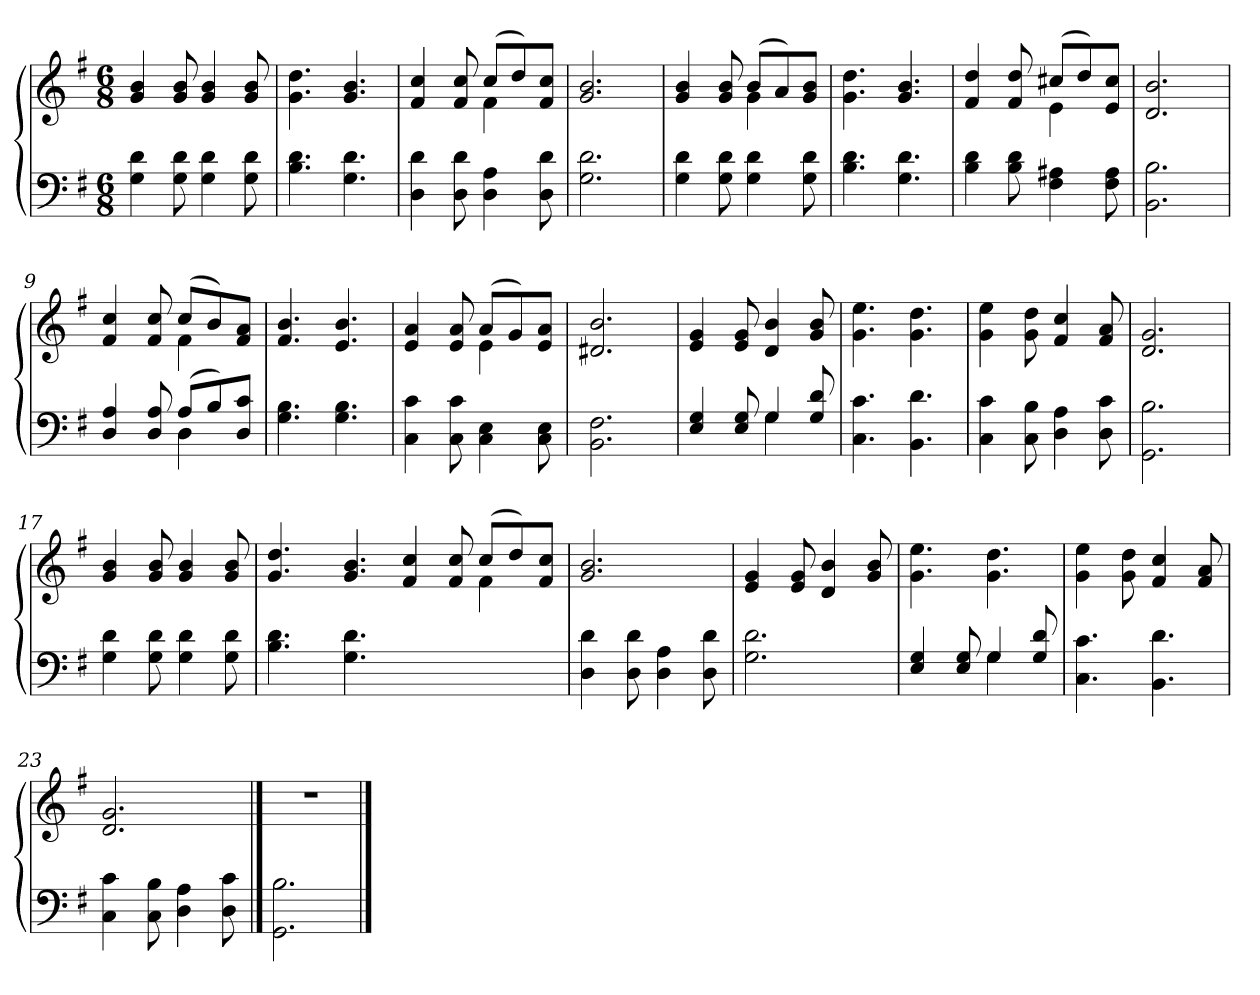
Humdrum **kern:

**kern	**kern
*part2	*part1
*staff2	*staff1
*clefF4	*clefG2
*k[f#]	*k[f#]
*G:	*G:
*M6/8	*M6/8
*MM108	*MM108
=1	=1
4G\ 4d\	4g/ 4b/
8G\ 8d\	8g/ 8b/
4G\ 4d\	4g/ 4b/
8G\ 8d\	8g/ 8b/
=2	=2
4.B\ 4.d\	4.g\ 4.dd\
4.G\ 4.d\	4.g/ 4.b/
=3	=3
*	*^
4D\ 4d\	4f#/ 4cc/	4.ryy
8D\ 8d\	8f#/ 8cc/	.
4D\ 4A\	(>8cc/L	4f#\
.	8dd/)	.
8D\ 8d\	8f#/ 8cc/J	8ryy
*	*v	*v
=4	=4
2.G\ 2.d\	2.g/ 2.b/
=5	=5
*	*^
4G\ 4d\	4g/ 4b/	4.ryy
8G\ 8d\	8g/ 8b/	.
4G\ 4d\	(>8b/L	4g\
.	8a/)	.
8G\ 8d\	8g/ 8b/J	8ryy
*	*v	*v
=6	=6
4.B\ 4.d\	4.g\ 4.dd\
4.G\ 4.d\	4.g/ 4.b/
=7	=7
*	*^
4B\ 4d\	4f#/ 4dd/	4.ryy
8B\ 8d\	8f#/ 8dd/	.
4F#\ 4A#X\	(>8cc#X/L	4e\
.	8dd/)	.
8F#\ 8A#\	8e/ 8cc#/J	8ryy
*	*v	*v
=8	=8
2.BB\ 2.B\	2.d/ 2.b/
=9	=9
*^	*^
4D/ 4A/	4.ryy	4f#/ 4cc/	4.ryy
8D/ 8A/	.	8f#/ 8cc/	.
(>8A/L	4D\	(>8cc/L	4f#\
8B/)	.	8b/)	.
8D/ 8c/J	8ryy	8f#/ 8a/J	8ryy
*v	*v	*	*
*	*v	*v
!!LO:LB:g=z
=10	=10
4.G\ 4.B\	4.f#/ 4.b/
4.G\ 4.B\	4.e/ 4.b/
=11	=11
*	*^
4C\ 4c\	4e/ 4a/	4.ryy
8C\ 8c\	8e/ 8a/	.
4C\ 4E\	(>8a/L	4e\
.	8g/)	.
8C\ 8E\	8e/ 8a/J	8ryy
*	*v	*v
=12	=12
2.BB\ 2.F#\	2.d#X/ 2.b/
=13	=13
*^	*
4E/ 4G/	4.ryy	4e/ 4g/
8E/ 8G/	.	8e/ 8g/
4G/	4G\	4d/ 4b/
8G/ 8d/	8ryy	8g/ 8b/
*v	*v	*
=14	=14
4.C\ 4.c\	4.g\ 4.ee\
4.BB\ 4.d\	4.g\ 4.dd\
=15	=15
4C\ 4c\	4g\ 4ee\
8C\ 8B\	8g\ 8dd\
4D\ 4A\	4f#/ 4cc/
8D\ 8c\	8f#/ 8a/
=16	=16
2.GG\ 2.B\	2.d/ 2.g/
=17	=17
4G\ 4d\	4g/ 4b/
8G\ 8d\	8g/ 8b/
4G\ 4d\	4g/ 4b/
8G\ 8d\	8g/ 8b/
=18	=18
*	*^
4.B\ 4.d\	4.g/ 4.dd/	8ryy
*	*v	*v
4.G\ 4.d\	4.g/ 4.b/
2.ryy	4f#/ 4cc/
.	8f#/ 8cc/
*	*^
.	(>8cc/L	4f#\
.	8dd/)	.
.	8f#/ 8cc/J	8ryy
*	*v	*v
!!LO:LB:g=z
=19	=19
4D\ 4d\	2.g/ 2.b/
8D\ 8d\	.
4D\ 4A\	.
8D\ 8d\	.
=20	=20
2.G\ 2.d\	4e/ 4g/
.	8e/ 8g/
.	4d/ 4b/
.	8g/ 8b/
=21	=21
*^	*
4E/ 4G/	4.ryy	4.g\ 4.ee\
8E/ 8G/	.	.
4G/	4G\	4.g\ 4.dd\
8G/ 8d/	8ryy	.
*v	*v	*
=22	=22
4.C\ 4.c\	4g\ 4ee\
.	8g\ 8dd\
4.BB\ 4.d\	4f#/ 4cc/
.	8f#/ 8a/
=23	=23
4C\ 4c\	2.d/ 2.g/
8C\ 8B\	.
4D\ 4A\	.
8D\ 8c\	.
==24	==24
2.GG\ 2.B\	2.r
==	==
*-	*-
